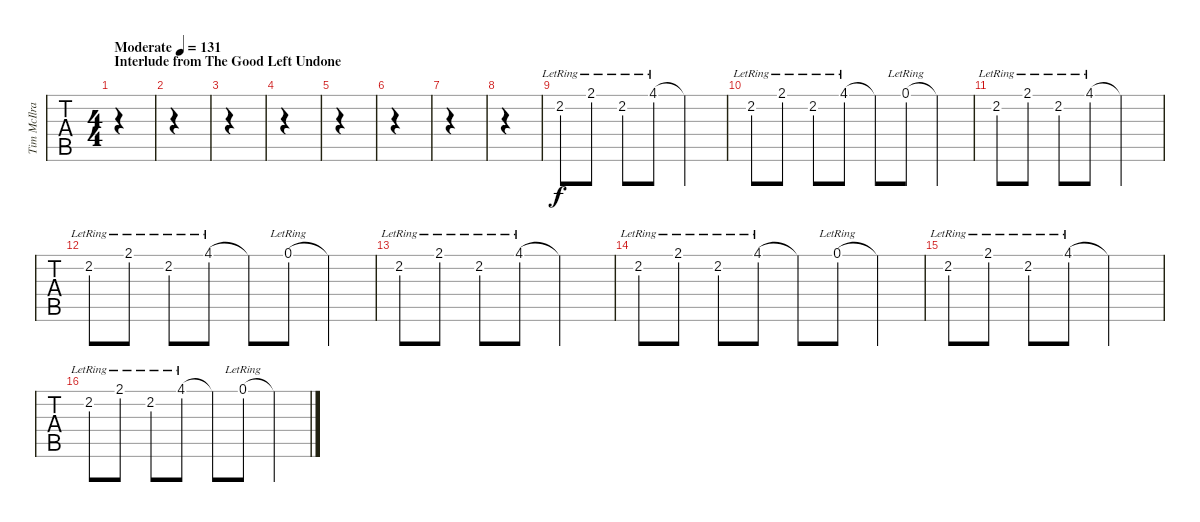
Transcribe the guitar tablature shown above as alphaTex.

\track ("Tim McIlrath - Guitar One" "Tim McIlra") {instrument distortionguitar}
\staff {tabs}
\tuning (Eb4 Bb3 Gb3 Db3 Ab2 Eb2) {hide}
\ts (4 4)
\section ("" "Interlude from The Good Left Undone")
\tempo (131 "Moderate")
\clef g2
\ks c
|
|
|
|
|
|
|
|
2.2{lr}.8 2.1{lr}.8 2.2{lr}.8 4.1{lr}.8 4.1{t}.2 |
2.2{lr}.8 2.1{lr}.8 2.2{lr}.8 4.1{lr}.8 4.1{t}.8 0.1{lr}.8 0.1{t}.4 |
2.2{lr}.8 2.1{lr}.8 2.2{lr}.8 4.1{lr}.8 4.1{t}.2 |
2.2{lr}.8 2.1{lr}.8 2.2{lr}.8 4.1{lr}.8 4.1{t}.8 0.1{lr}.8 0.1{t}.4 |
2.2{lr}.8 2.1{lr}.8 2.2{lr}.8 4.1{lr}.8 4.1{t}.2 |
2.2{lr}.8 2.1{lr}.8 2.2{lr}.8 4.1{lr}.8 4.1{t}.8 0.1{lr}.8 0.1{t}.4 |
2.2{lr}.8 2.1{lr}.8 2.2{lr}.8 4.1{lr}.8 4.1{t}.2 |
2.2{lr}.8 2.1{lr}.8 2.2{lr}.8 4.1{lr}.8 4.1{t}.8 0.1{lr}.8 0.1{t}.4
